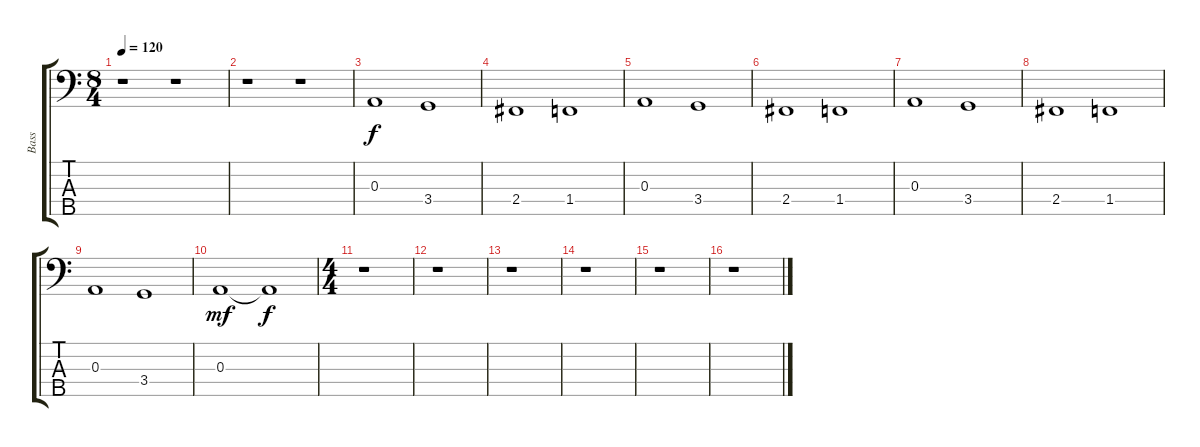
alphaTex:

\track ("Bass" "Bass") {solo instrument electricbassfinger}
\staff {score tabs}
\tuning (G2 D2 A1 E1 B0) {hide}
\ts (8 4)
\tempo 120
\clef f4
\ks c
r.1{dy f} r.1 |
r.1 r.1 |
0.3.1 3.4.1 |
2.4.1 1.4.1 |
0.3.1 3.4.1 |
2.4.1 1.4.1 |
0.3.1 3.4.1 |
2.4.1 1.4.1 |
0.3.1 3.4.1 |
0.3.1{dy mf} 0.3{t}.1{dy f} |
\ts (4 4)
r.1 |
r.1 |
r.1 |
r.1 |
r.1 |
r.1
